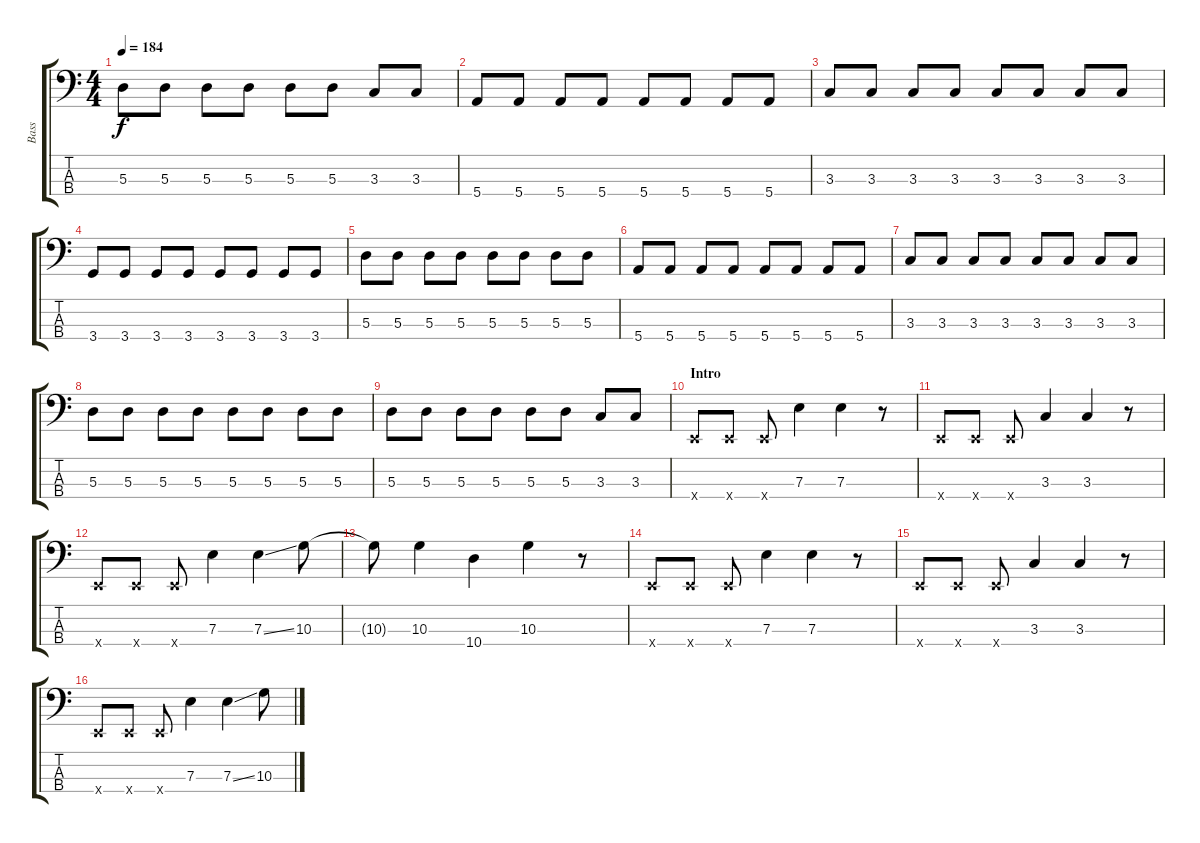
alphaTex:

\track ("Bass" "Bass") {instrument electricbasspick}
\staff {score tabs}
\tuning (G2 D2 A1 E1) {hide}
\ts (4 4)
\tempo 184
\clef f4
\ks c
5.3.8{dy f} 5.3.8 5.3.8 5.3.8 5.3.8 5.3.8 3.3.8 3.3.8 |
5.4.8 5.4.8 5.4.8 5.4.8 5.4.8 5.4.8 5.4.8 5.4.8 |
3.3.8 3.3.8 3.3.8 3.3.8 3.3.8 3.3.8 3.3.8 3.3.8 |
3.4.8 3.4.8 3.4.8 3.4.8 3.4.8 3.4.8 3.4.8 3.4.8 |
5.3.8 5.3.8 5.3.8 5.3.8 5.3.8 5.3.8 5.3.8 5.3.8 |
5.4.8 5.4.8 5.4.8 5.4.8 5.4.8 5.4.8 5.4.8 5.4.8 |
3.3.8 3.3.8 3.3.8 3.3.8 3.3.8 3.3.8 3.3.8 3.3.8 |
5.3.8 5.3.8 5.3.8 5.3.8 5.3.8 5.3.8 5.3.8 5.3.8 |
5.3.8 5.3.8 5.3.8 5.3.8 5.3.8 5.3.8 3.3.8 3.3.8 |
\section ("" "Intro")
0.4{x}.8 0.4{x}.8 0.4{x}.8 7.3.4 7.3.4 r.8 |
0.4{x}.8 0.4{x}.8 0.4{x}.8 3.3.4 3.3.4 r.8 |
0.4{x}.8 0.4{x}.8 0.4{x}.8 7.3.4 7.3{ss}.4 10.3.8 |
10.3{t}.8 10.3.4 10.4.4 10.3.4 r.8 |
0.4{x}.8 0.4{x}.8 0.4{x}.8 7.3.4 7.3.4 r.8 |
0.4{x}.8 0.4{x}.8 0.4{x}.8 3.3.4 3.3.4 r.8 |
0.4{x}.8 0.4{x}.8 0.4{x}.8 7.3.4 7.3{ss}.4 10.3.8
